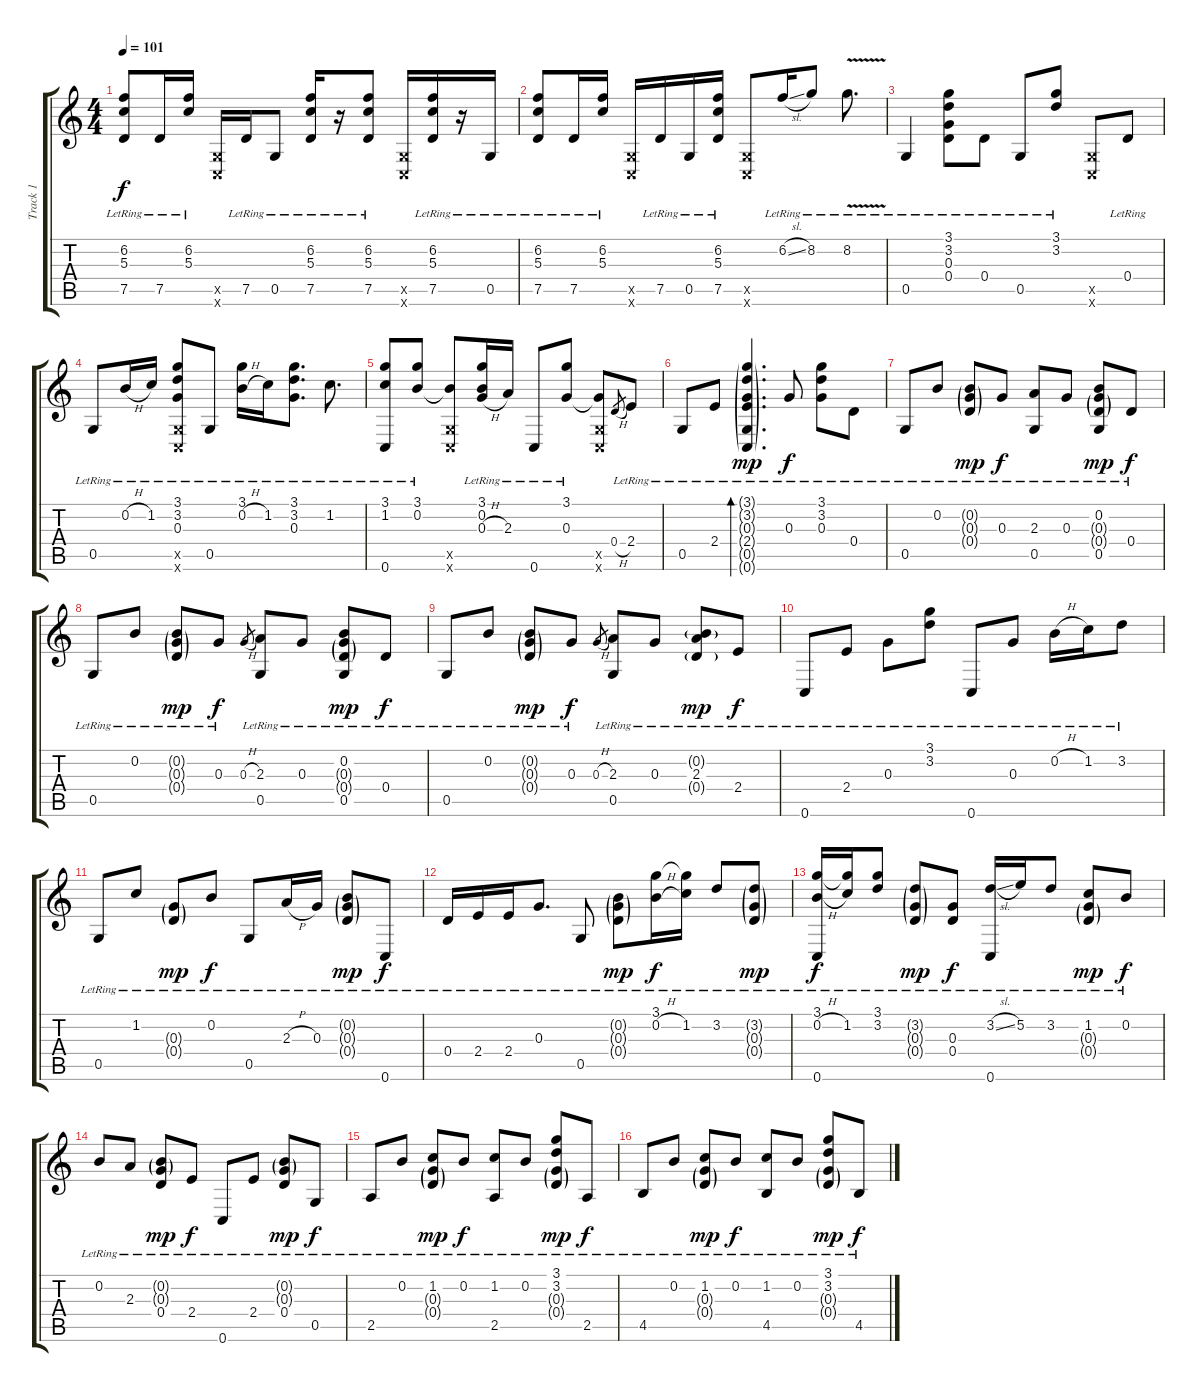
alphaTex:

\track ("Track 1" "Track 1") {instrument acousticguitarsteel}
\staff {score tabs}
\tuning (E4 B3 G3 D3 G2 C2) {hide}
\ts (4 4)
\tempo 101
\clef g2
\ks c
(6.2{lr} 5.3{lr} 7.5{lr}).8{dy f} 7.5{lr}.16 (6.2{lr} 5.3{lr}).16 (0.5{x} 0.6{x}).16 7.5{lr}.16 0.5{lr}.8 (6.2{lr} 5.3{lr} 7.5{lr}).16 r.16 (6.2{lr} 5.3{lr} 7.5{lr}).8 (0.5{x} 0.6{x}).16 (6.2{lr} 5.3{lr} 7.5{lr}).16 r.16 0.5{lr}.16 |
(6.2{lr} 5.3{lr} 7.5{lr}).8 7.5{lr}.16 (6.2{lr} 5.3{lr}).16 (0.5{x} 0.6{x}).16 7.5{lr}.16 0.5{lr}.16 (6.2{lr} 5.3{lr} 7.5{lr}).16 (0.5{x} 0.6{x}).8 6.2{sl lr}.16 8.2{lr}.8 8.2{v lr}.8{d} |
0.5{lr}.4 (3.1{lr} 3.2{lr} 0.3{lr} 0.4{lr}).8 0.4{lr}.8 0.5{lr}.8 (3.1{lr} 3.2{lr}).8 (0.5{x} 0.6{x}).8 0.4{lr}.8 |
0.5{lr}.8 0.2{h lr}.16 1.2{lr}.16 (3.1{lr} 3.2{lr} 0.3{lr} 0.5{x} 0.6{x}).8 0.5{lr}.8 (3.1{lr} 0.2{h lr}).16 1.2{lr}.16 (3.1{lr} 3.2{lr} 0.3{lr}).8{d} 1.2{lr}.8{d} |
(3.1{lr} 1.2{lr} 0.6{lr}).8 (3.1{lr} 0.2{lr}).8 (0.2{t} 0.5{x} 0.6{x}).8 (3.1{lr} 0.2{lr} 0.3{h lr}).16 2.3{lr}.16 0.6{lr}.8 (3.1{lr} 0.3{lr}).8 (0.3{t} 0.5{x} 0.6{x}).8 0.4{h}.8{gr} 2.4{lr}.8 |
0.5{lr}.8 2.4{lr}.8 (3.1{g lr} 3.2{g lr} 0.3{g lr} 2.4{g lr} 0.5{g lr} 0.6{g lr}).4{d bd 240 dy mp} 0.3{lr}.8{dy f} (3.1{lr} 3.2{lr} 0.3{lr}).8 0.4{lr}.8 |
0.5{lr}.8 0.2{lr}.8 (0.2{g lr} 0.3{g lr} 0.4{g lr}).8{dy mp} 0.3{lr}.8{dy f} (2.3{lr} 0.5{lr}).8 0.3{lr}.8 (0.2{lr} 0.3{g lr} 0.4{g lr} 0.5{lr}).8{dy mp} 0.4{lr}.8{dy f} |
0.5{lr}.8 0.2{lr}.8 (0.2{g lr} 0.3{g lr} 0.4{g lr}).8{dy mp} 0.3{lr}.8{dy f} 0.3{h}.8{gr} (2.3{lr} 0.5{lr}).8 0.3{lr}.8 (0.2{lr} 0.3{g lr} 0.4{g lr} 0.5{lr}).8{dy mp} 0.4{lr}.8{dy f} |
0.5{lr}.8 0.2{lr}.8 (0.2{g lr} 0.3{g lr} 0.4{g lr}).8{dy mp} 0.3{lr}.8{dy f} 0.3{h}.8{gr} (2.3{lr} 0.5{lr}).8 0.3{lr}.8 (0.2{g lr} 2.3{lr} 0.4{g lr}).8{dy mp} 2.4{lr}.8{dy f} |
0.6{lr}.8 2.4{lr}.8 0.3{lr}.8 (3.1{lr} 3.2{lr}).8 0.6{lr}.8 0.3{lr}.8 0.2{h lr}.16 1.2{lr}.16 3.2{lr}.8 |
0.5{lr}.8 1.2{lr}.8 (0.3{g lr} 0.4{g lr}).8{dy mp} 0.2{lr}.8{dy f} 0.5{lr}.8 2.3{h lr}.16 0.3{lr}.16 (0.2{g lr} 0.3{g lr} 0.4{g lr}).8{dy mp} 0.6{lr}.8{dy f} |
0.4{lr}.16 2.4{lr}.16 2.4{lr}.16 0.3{lr}.8{d} 0.5{lr}.8 (0.2{g lr} 0.3{g lr} 0.4{g lr}).8{dy mp} (3.1{lr} 0.2{h lr}).16{dy f} (3.1{t} 1.2{lr}).16 3.2{lr}.8 (3.2{g lr} 0.3{g lr} 0.4{g lr}).8{dy mp} |
(3.1{lr} 0.2{h lr} 0.6{lr}).16{dy f} (3.1{t} 1.2{lr}).16 (3.1{lr} 3.2{lr}).8 (3.2{g lr} 0.3{g lr} 0.4{g lr}).8{dy mp} (0.3{lr} 0.4{lr}).8{dy f} (3.2{sl lr} 0.6{lr}).16 5.2{lr}.16 3.2{lr}.8 (1.2{lr} 0.3{g lr} 0.4{g lr}).8{dy mp} 0.2{lr}.8{dy f} |
0.2{lr}.8 2.3{lr}.8 (0.2{g lr} 0.3{g lr} 0.4{lr}).8{dy mp} 2.4{lr}.8{dy f} 0.6{lr}.8 2.4{lr}.8 (0.2{g lr} 0.3{g lr} 0.4{lr}).8{dy mp} 0.5{lr}.8{dy f} |
2.5{lr}.8 0.2{lr}.8 (1.2{lr} 0.3{g lr} 0.4{g lr}).8{dy mp} 0.2{lr}.8{dy f} (1.2{lr} 2.5{lr}).8 0.2{lr}.8 (3.1{lr} 3.2{lr} 0.3{g lr} 0.4{g lr}).8{dy mp} 2.5{lr}.8{dy f} |
4.5{lr}.8 0.2{lr}.8 (1.2{lr} 0.3{g lr} 0.4{g lr}).8{dy mp} 0.2{lr}.8{dy f} (1.2{lr} 4.5{lr}).8 0.2{lr}.8 (3.1{lr} 3.2{lr} 0.3{g lr} 0.4{g lr}).8{dy mp} 4.5{lr}.8{dy f}
